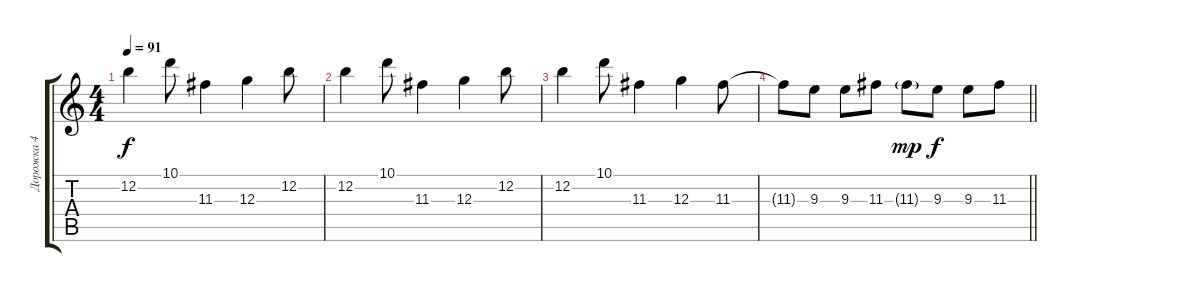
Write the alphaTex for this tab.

\track ("Дорожка 4" "Дорожка 4") {instrument overdrivenguitar}
\staff {score tabs}
\tuning (E4 B3 G3 D3 A2 E2) {hide}
\ts (4 4)
\tempo 91
\clef g2
\ks c
12.2.4{dy f} 10.1.8 11.3.4 12.3.4 12.2.8 |
12.2.4 10.1.8 11.3.4 12.3.4 12.2.8 |
12.2.4 10.1.8 11.3.4 12.3.4 11.3.8 |
\barLineRight lightlight
11.3{t}.8 9.3.8 9.3.8 11.3.8 11.3{g}.8{dy mp} 9.3.8{dy f} 9.3.8 11.3.8
